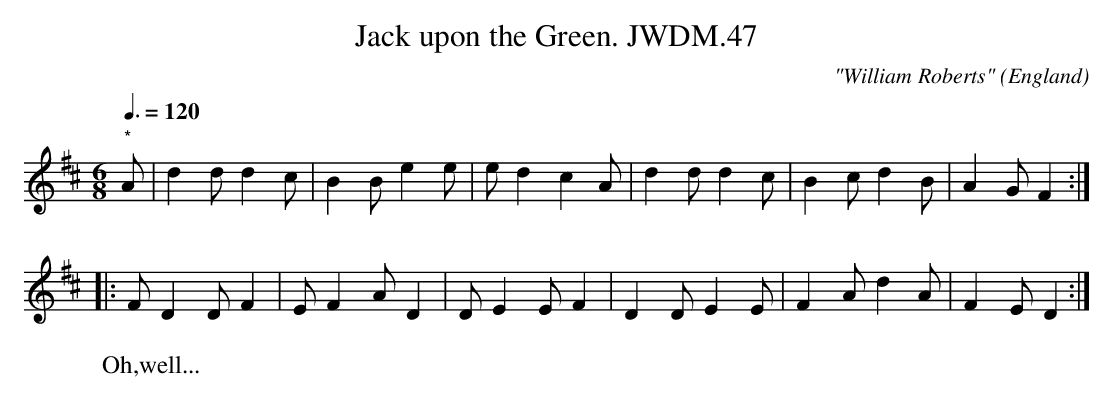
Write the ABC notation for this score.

X:1
T:Jack upon the Green. JWDM.47
C:"William Roberts"
L:1/8
M:6/8
O:England
Q:3/8=120
K:D
"*"A|d2dd2c|B2B e2e|ed2c2A|d2d d2c|B2c d2B|A2G F2:|!
|:FD2DF2|EF2AD2|DE2EF2|D2DE2E|F2Ad2A|F2ED2:|
W: Oh,well...
